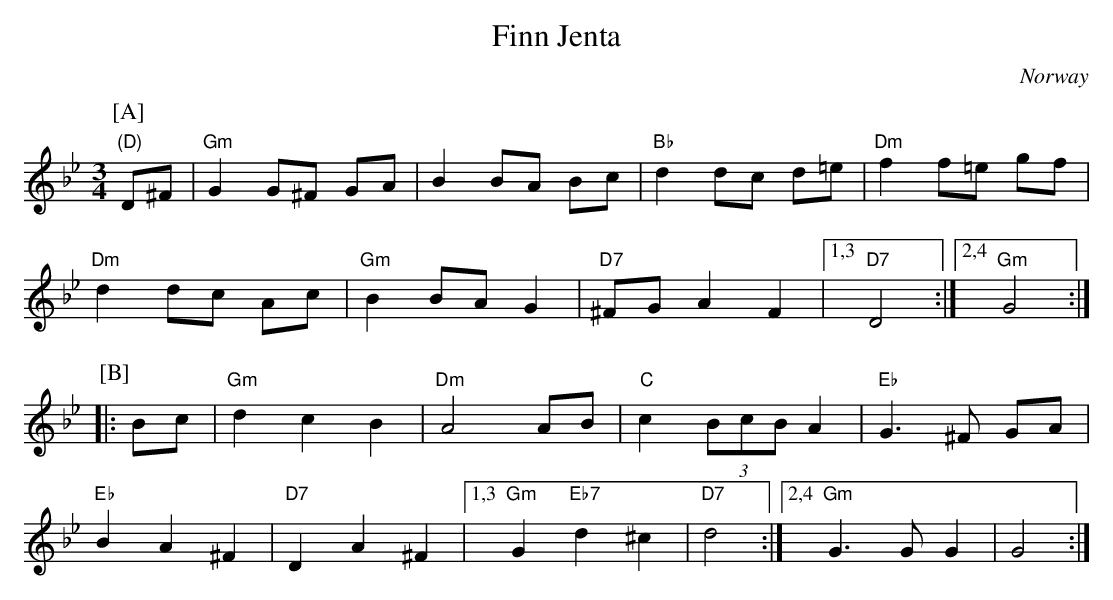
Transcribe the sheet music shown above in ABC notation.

X:1
T:Finn Jenta
O:Norway
O:USA
M:3/4
K:Gmin
P:[A]
"(D)"D^F |\
"Gm"G2 G^F GA | B2 BA Bc | \
"Bb"d2 dc d=e | "Dm"f2 f=e gf |
"Dm"d2 dc Ac | "Gm"B2 BA G2 |"D7"^FG A2 F2 |1,3 "D7"D4 :|2,4 "Gm"G4 :|
P:[B]
|:\
Bc |\
"Gm"d2 c2B2 | "Dm"A4 AB | \
"C"c2 (3BcB A2 | "Eb"G3 ^F GA |
"Eb"B2 A2 ^F2 | "D7"D2A2 ^F2 \
|1,3 "Gm"G2 "Eb7"d2 ^c2 | "D7"d4 :|2,4 "Gm"G3 G G2 | G4:|
